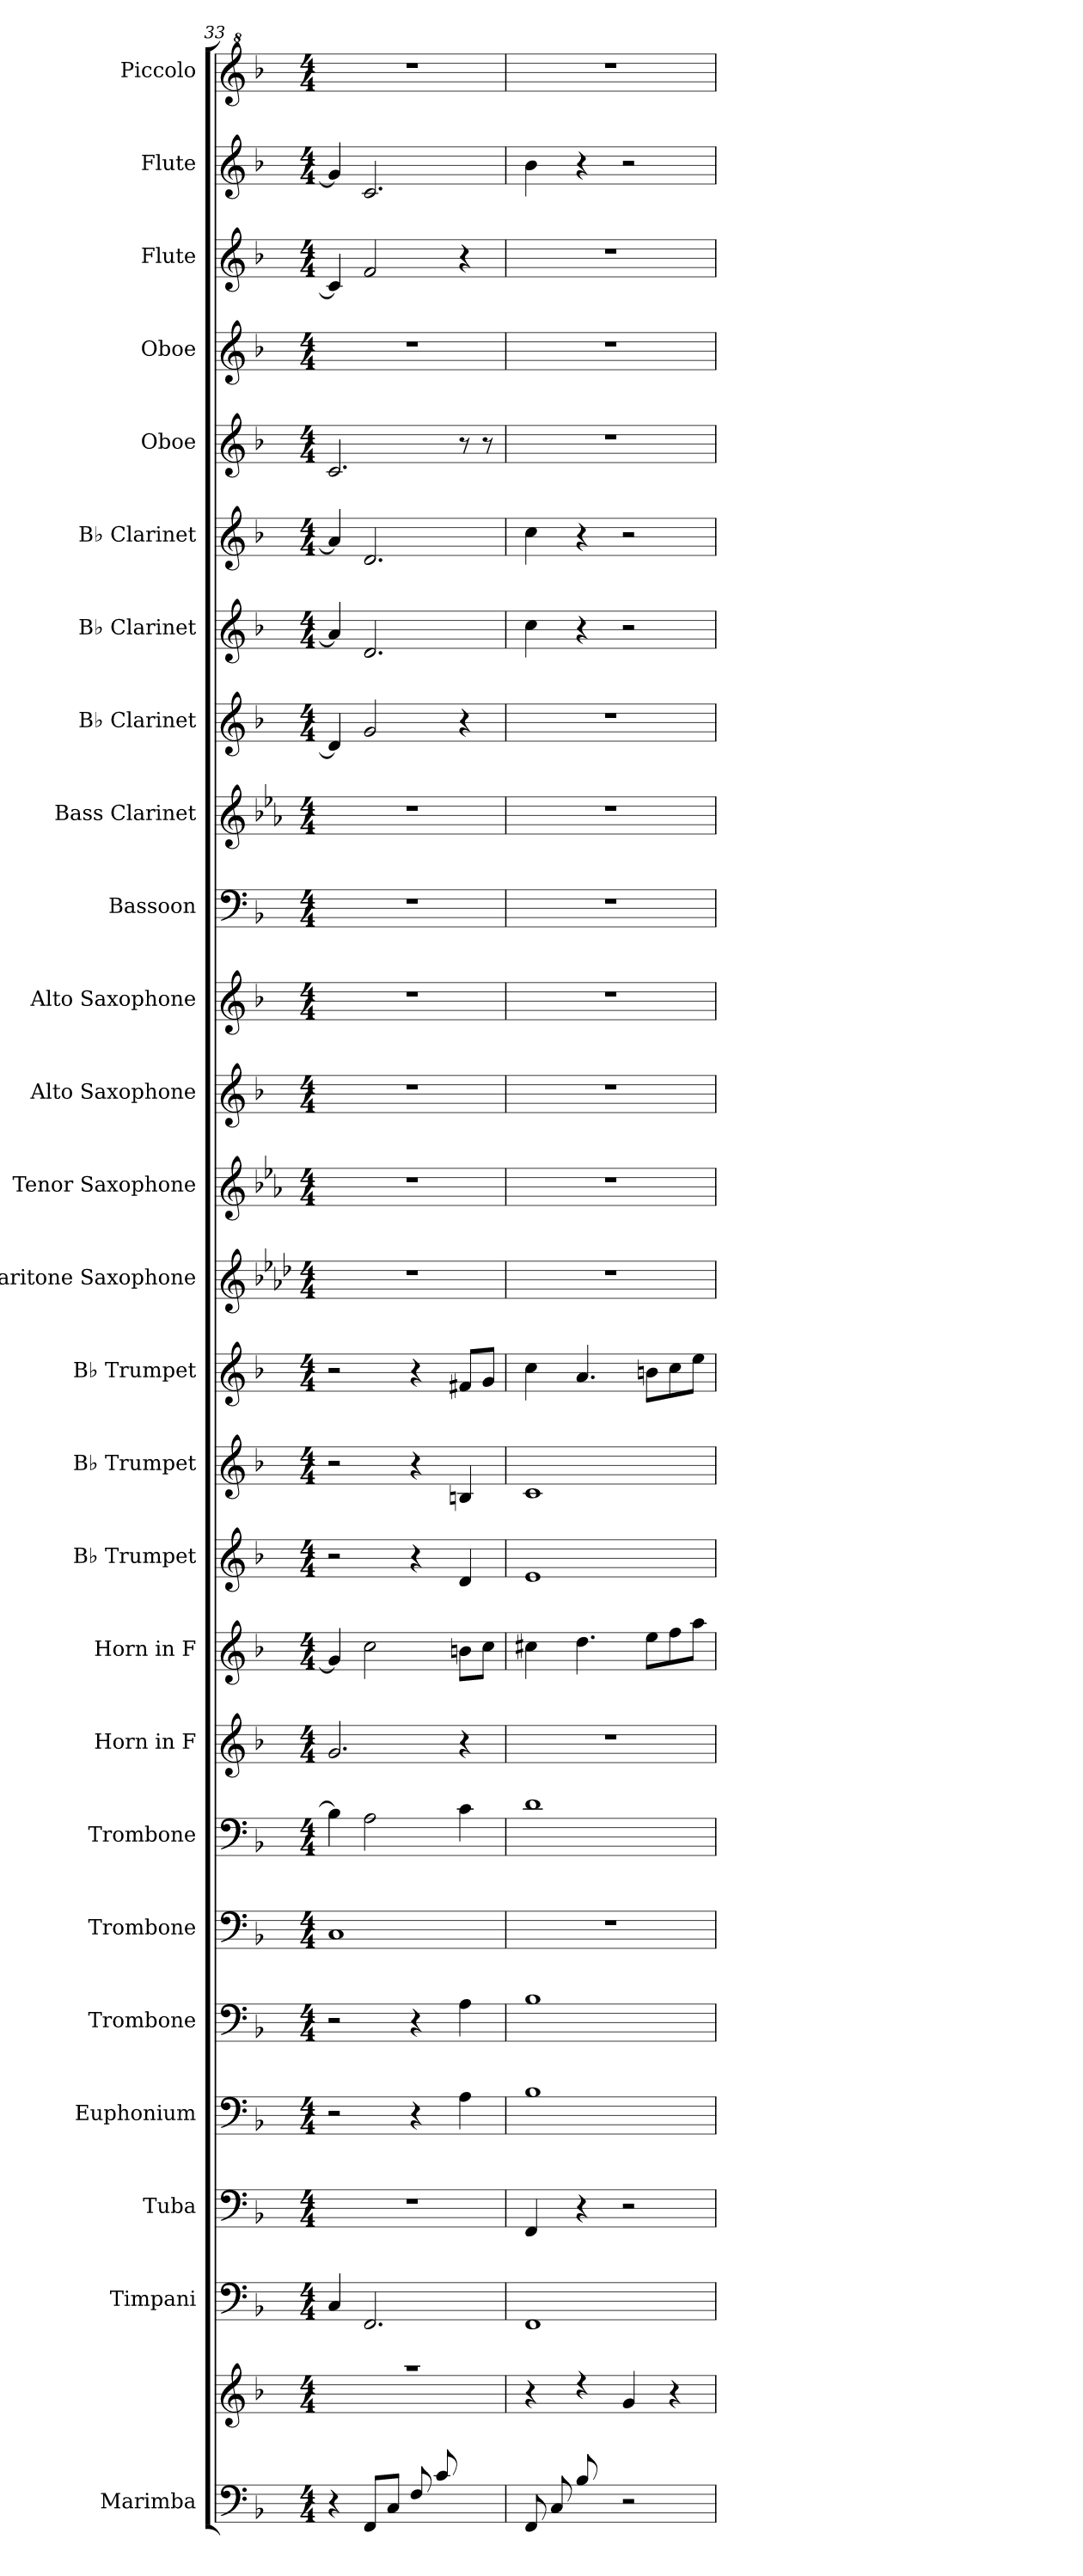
**kern	**kern	**kern	**kern	**kern	**kern	**kern	**kern	**kern	**kern	**kern	**kern	**kern	**kern	**kern	**kern	**kern	**kern	**kern	**kern	**kern	**kern	**kern	**kern	**kern	**kern	**kern
*part26	*part26	*part25	*part24	*part23	*part22	*part21	*part20	*part19	*part18	*part17	*part16	*part15	*part14	*part13	*part12	*part11	*part10	*part9	*part8	*part7	*part6	*part5	*part4	*part3	*part2	*part1
*staff27	*staff26	*staff25	*staff24	*staff23	*staff22	*staff21	*staff20	*staff19	*staff18	*staff17	*staff16	*staff15	*staff14	*staff13	*staff12	*staff11	*staff10	*staff9	*staff8	*staff7	*staff6	*staff5	*staff4	*staff3	*staff2	*staff1
*I"Marimba	*	*I"Timpani	*I"Tuba	*I"Euphonium	*I"Trombone	*I"Trombone	*I"Trombone	*I"Horn in F	*I"Horn in F	*I"B♭ Trumpet	*I"B♭ Trumpet	*I"B♭ Trumpet	*I"Baritone Saxophone	*I"Tenor Saxophone	*I"Alto Saxophone	*I"Alto Saxophone	*I"Bassoon	*I"Bass Clarinet	*I"B♭ Clarinet	*I"B♭ Clarinet	*I"B♭ Clarinet	*I"Oboe	*I"Oboe	*I"Flute	*I"Flute	*I"Piccolo
*I'Mrm.	*	*I'Timp.	*I'Tba.	*I'Euph.	*I'Tbn.	*I'Tbn.	*I'Tbn.	*	*	*I'B♭ Tpt.	*I'B♭ Tpt.	*I'B♭ Tpt.	*I'Bar. Sax.	*I'T. Sax.	*I'A. Sax.	*I'A. Sax.	*I'Bsn.	*I'B. Cl.	*I'B♭ Cl.	*I'B♭ Cl.	*I'B♭ Cl.	*I'Ob.	*I'Ob.	*I'Fl.	*I'Fl.	*I'Picc.
*clefF4	*clefG2	*clefF4	*clefF4	*clefF4	*clefF4	*clefF4	*clefF4	*clefG2	*clefG2	*clefG2	*clefG2	*clefG2	*clefG2	*clefG2	*clefG2	*clefG2	*clefF4	*clefG2	*clefG2	*clefG2	*clefG2	*clefG2	*clefG2	*clefG2	*clefG2	*clefG^2
*	*	*	*	*	*	*	*	*ITrd4c7	*ITrd4c7	*ITrd1c2	*ITrd1c2	*ITrd1c2	*ITrd12c21	*ITrd8c14	*ITrd5c9	*ITrd5c9	*	*ITrd8c14	*ITrd1c2	*ITrd1c2	*ITrd1c2	*	*	*	*	*ITrd-7c-12
*k[b-]	*k[b-]	*k[b-]	*k[b-]	*k[b-]	*k[b-]	*k[b-]	*k[b-]	*k[b-e-]	*k[b-e-]	*k[b-e-a-]	*k[b-e-a-]	*k[b-e-a-]	*k[b-e-a-d-]	*k[b-e-a-]	*k[b-e-a-d-]	*k[b-e-a-d-]	*k[b-]	*k[b-e-a-]	*k[b-e-a-]	*k[b-e-a-]	*k[b-e-a-]	*k[b-]	*k[b-]	*k[b-]	*k[b-]	*k[b-]
*M4/4	*M4/4	*M4/4	*M4/4	*M4/4	*M4/4	*M4/4	*M4/4	*M4/4	*M4/4	*M4/4	*M4/4	*M4/4	*M4/4	*M4/4	*M4/4	*M4/4	*M4/4	*M4/4	*M4/4	*M4/4	*M4/4	*M4/4	*M4/4	*M4/4	*M4/4	*M4/4
=33	=33	=33	=33	=33	=33	=33	=33	=33	=33	=33	=33	=33	=33	=33	=33	=33	=33	=33	=33	=33	=33	=33	=33	=33	=33	=33
*	*^	*	*	*	*	*	*	*	*	*	*	*	*	*	*	*	*	*	*	*	*	*	*	*	*	*
4r	1r	2.ryy	4C/	1r	2r	2r	1C	4B-\]	2.c/	4c/]	2r	2r	2r	1r	1r	1r	1r	1r	1r	4c/]	4g/]	4g/]	2.c/	1r	4c/]	4g/]	1r
8FF/L	.	.	2.FF/	.	.	.	.	2A\	.	2f\	.	.	.	.	.	.	.	.	.	2f/	2.c/	2.c/	.	.	2f/	2.c/	.
8C/J	.	.	.	.	.	.	.	.	.	.	.	.	.	.	.	.	.	.	.	.	.	.	.	.	.	.	.
8F/L	.	.	.	.	4r	4r	.	.	.	.	4r	4r	4r	.	.	.	.	.	.	.	.	.	.	.	.	.	.
8c/	.	.	.	.	.	.	.	.	.	.	.	.	.	.	.	.	.	.	.	.	.	.	.	.	.	.	.
4ryy	.	8f\	.	.	4A\	4A\	.	4c\	4r	8en\L	4c/	4An/	8en/L	.	.	.	.	.	.	4r	.	.	8r	.	4r	.	.
.	.	8cc\J	.	.	.	.	.	.	.	8f\J	.	.	8f/J	.	.	.	.	.	.	.	.	.	8r	.	.	.	.
=34	=34	=34	=34	=34	=34	=34	=34	=34	=34	=34	=34	=34	=34	=34	=34	=34	=34	=34	=34	=34	=34	=34	=34	=34	=34	=34	=34
8FF/L	4r	4.ryy	1FF	4FF/	1B-	1B-	1r	1d	1r	4f#X\	1d	1B-	4b-\	1r	1r	1r	1r	1r	1r	1r	4b-\	4b-\	1r	1r	1r	4b-\	1r
8C/	.	.	.	.	.	.	.	.	.	.	.	.	.	.	.	.	.	.	.	.	.	.	.	.	.	.	.
8B-/	4r	.	.	4r	.	.	.	.	.	4.g\	.	.	4.g/	.	.	.	.	.	.	.	4r	4r	.	.	.	4r	.
8ryy	.	8d\J	.	.	.	.	.	.	.	.	.	.	.	.	.	.	.	.	.	.	.	.	.	.	.	.	.
2r	4g/	2ryy	.	2r	.	.	.	.	.	.	.	.	.	.	.	.	.	.	.	.	2r	2r	.	.	.	2r	.
.	.	.	.	.	.	.	.	.	.	8a\L	.	.	8an\L	.	.	.	.	.	.	.	.	.	.	.	.	.	.
.	4r	.	.	.	.	.	.	.	.	8b-\	.	.	8b-\	.	.	.	.	.	.	.	.	.	.	.	.	.	.
.	.	.	.	.	.	.	.	.	.	8dd\J	.	.	8dd\J	.	.	.	.	.	.	.	.	.	.	.	.	.	.
*	*v	*v	*	*	*	*	*	*	*	*	*	*	*	*	*	*	*	*	*	*	*	*	*	*	*	*	*
=	=	=	=	=	=	=	=	=	=	=	=	=	=	=	=	=	=	=	=	=	=	=	=	=	=	=
*-	*-	*-	*-	*-	*-	*-	*-	*-	*-	*-	*-	*-	*-	*-	*-	*-	*-	*-	*-	*-	*-	*-	*-	*-	*-	*-
